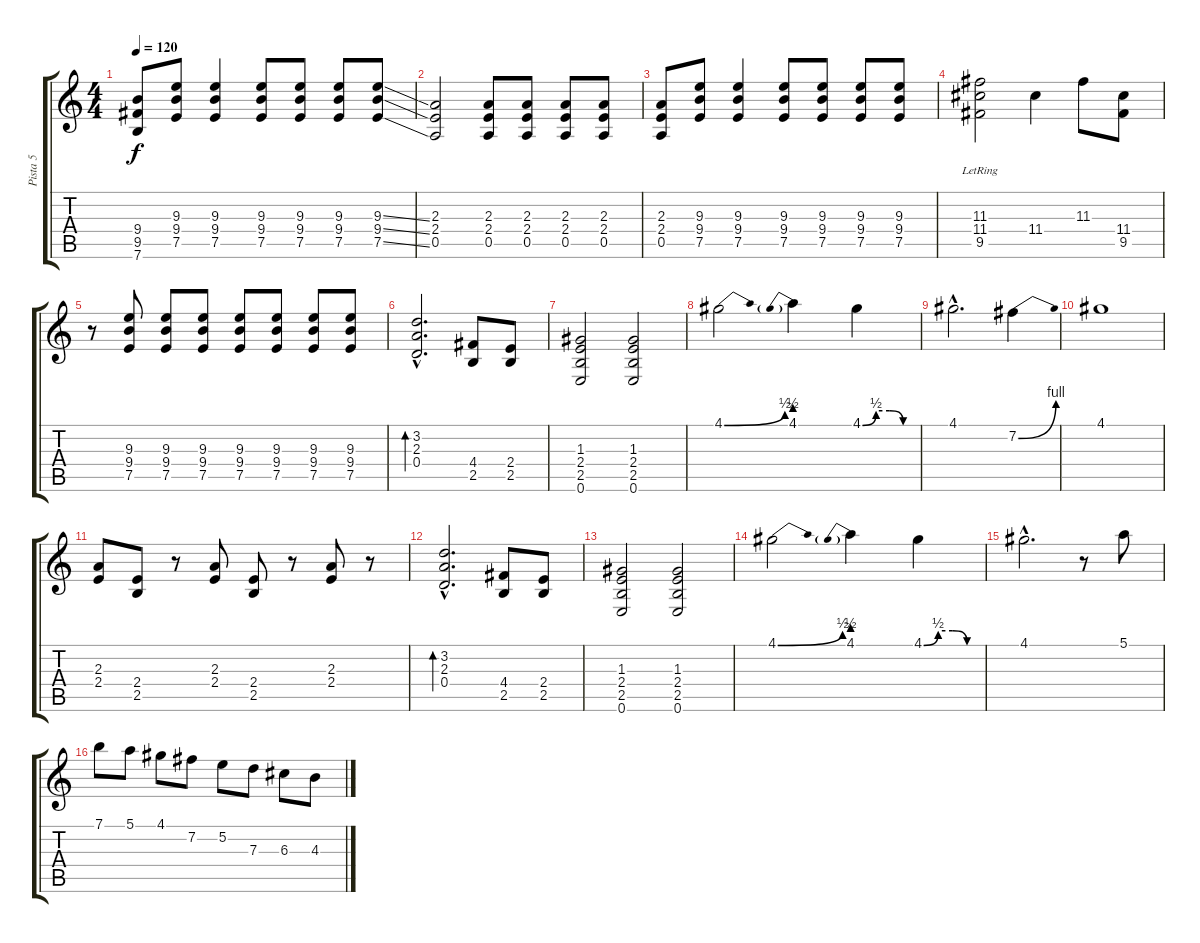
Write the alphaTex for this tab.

\track ("Pista 5" "Pista 5") {instrument distortionguitar}
\staff {score tabs}
\tuning (E4 B3 G3 D3 A2 E2) {hide}
\ts (4 4)
\tempo 120
\clef g2
\ks c
(9.4 9.5 7.6).8{dy f} (9.3 9.4 7.5).8 (9.3 9.4 7.5).4 (9.3 9.4 7.5).8 (9.3 9.4 7.5).8 (9.3 9.4 7.5).8 (9.3{ss} 9.4{ss} 7.5{ss}).8 |
(2.3 2.4 0.5).2 (2.3 2.4 0.5).8 (2.3 2.4 0.5).8 (2.3 2.4 0.5).8 (2.3 2.4 0.5).8 |
(2.3 2.4 0.5).8 (9.3 9.4 7.5).8 (9.3 9.4 7.5).4 (9.3 9.4 7.5).8 (9.3 9.4 7.5).8 (9.3 9.4 7.5).8 (9.3 9.4 7.5).8 |
(11.3 11.4 9.5{lr}).2 11.4.4 11.3.8 (11.4 9.5).8 |
r.8 (9.3 9.4 7.5).8 (9.3 9.4 7.5).8 (9.3 9.4 7.5).8 (9.3 9.4 7.5).8 (9.3 9.4 7.5).8 (9.3 9.4 7.5).8 (9.3 9.4 7.5).8 |
(3.2{hac} 2.3{hac} 0.4{hac}).2{d bd 240} (4.4 2.5).8 (2.4 2.5).8 |
(1.3 2.4 2.5 0.6).2 (1.3 2.4 2.5 0.6).2 |
4.1{be (bend 0 0 60 2)}.2 4.1{be (prebend 0 2 60 2)}.4 4.1{be (custom 0 0 15 2 30 2 45 0 60 0)}.4 |
4.1{hac}.2{d} 7.2{be (bend 0 0 60 4)}.4 |
4.1.1 |
(2.3 2.4).8 (2.4 2.5).8 r.8 (2.3 2.4).8 (2.4 2.5).8 r.8 (2.3 2.4).8 r.8 |
(3.2{hac} 2.3{hac} 0.4{hac}).2{d bd 240} (4.4 2.5).8 (2.4 2.5).8 |
(1.3 2.4 2.5 0.6).2 (1.3 2.4 2.5 0.6).2 |
4.1{be (bend 0 0 60 2)}.2 4.1{be (prebend 0 2 60 2)}.4 4.1{be (custom 0 0 15 2 30 2 45 0 60 0)}.4 |
4.1{hac}.2{d} r.8 5.1.8 |
7.1.8 5.1.8 4.1.8 7.2.8 5.2.8 7.3.8 6.3.8 4.3.8
